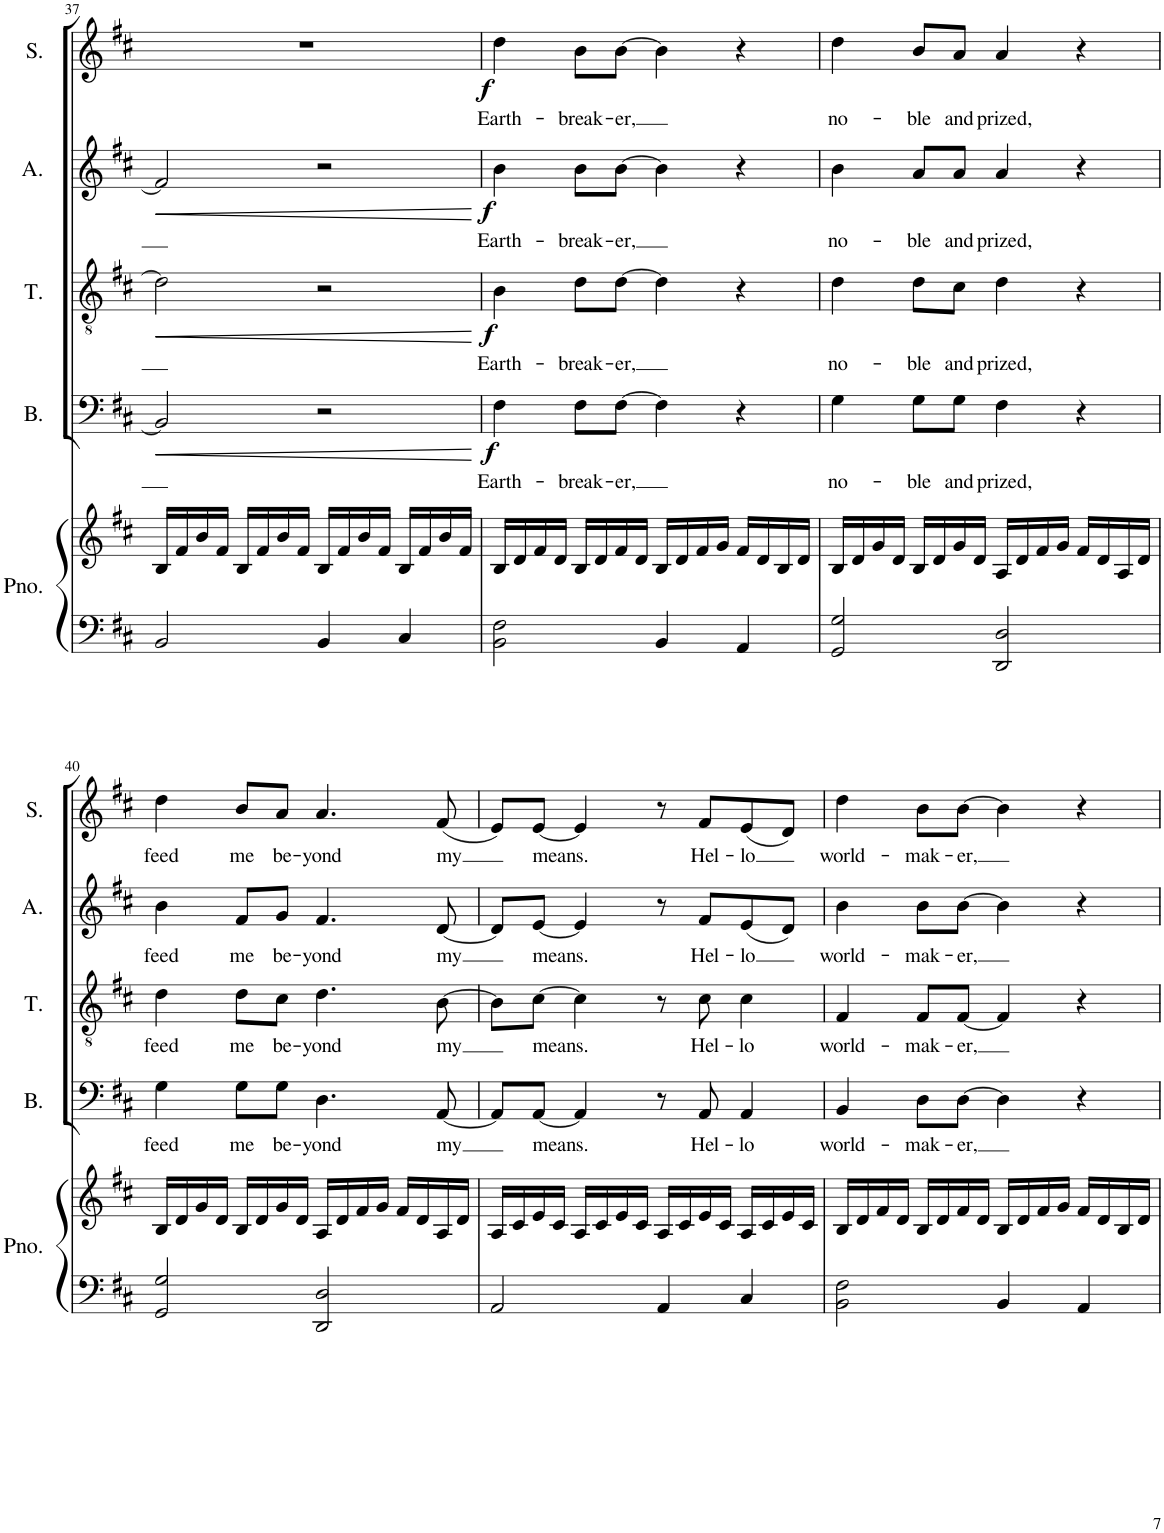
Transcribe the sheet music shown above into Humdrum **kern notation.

**kern	**kern	**kern	**text	**dynam	**kern	**text	**dynam	**kern	**text	**dynam	**kern	**text	**dynam
*part5	*part5	*part4	*part4	*part4	*part3	*part3	*part3	*part2	*part2	*part2	*part1	*part1	*part1
*staff6	*staff5	*staff4	*staff4	*staff4	*staff3	*staff3	*staff3	*staff2	*staff2	*staff2	*staff1	*staff1	*staff1
*I"Piano	*	*I"Bass	*	*	*I"Tenor	*	*	*I"Alto	*	*	*I"Soprano	*	*
*I'Pno.	*	*I'B.	*	*	*I'T.	*	*	*I'A.	*	*	*I'S.	*	*
!!LO:PB:g=z
*clefF4	*clefG2	*clefF4	*	*	*clefGv2	*	*	*clefG2	*	*	*clefG2	*	*
*k[f#c#]	*k[f#c#]	*k[f#c#]	*	*	*k[f#c#]	*	*	*k[f#c#]	*	*	*k[f#c#]	*	*
*M4/4	*M4/4	*M4/4	*	*	*M4/4	*	*	*M4/4	*	*	*M4/4	*	*
=37	=37	=37	=37	=37	=37	=37	=37	=37	=37	=37	=37	=37	=37
!	!	!	!	!LO:HP:b	!	!	!LO:HP:b	!	!	!LO:HP:b	!	!	!
2BB/	16B/LL	2BB/]	.	<	2d\]	.	<	2f#/]	.	<	1r	.	.
.	16f#/	.	.	.	.	.	.	.	.	.	.	.	.
.	16b/	.	.	.	.	.	.	.	.	.	.	.	.
.	16f#/JJ	.	.	.	.	.	.	.	.	.	.	.	.
.	16B/LL	.	.	.	.	.	.	.	.	.	.	.	.
.	16f#/	.	.	.	.	.	.	.	.	.	.	.	.
.	16b/	.	.	.	.	.	.	.	.	.	.	.	.
.	16f#/JJ	.	.	.	.	.	.	.	.	.	.	.	.
4BB/	16B/LL	2r	.	.	2r	.	.	2r	.	.	.	.	.
.	16f#/	.	.	.	.	.	.	.	.	.	.	.	.
.	16b/	.	.	.	.	.	.	.	.	.	.	.	.
.	16f#/JJ	.	.	.	.	.	.	.	.	.	.	.	.
4C#/	16B/LL	.	.	.	.	.	.	.	.	.	.	.	.
.	16f#/	.	.	.	.	.	.	.	.	.	.	.	.
.	16b/	.	.	.	.	.	.	.	.	.	.	.	.
.	16f#/JJ	.	.	.	.	.	.	.	.	.	.	.	.
.	.	.	.	[	.	.	[	.	.	[	.	.	.
=38	=38	=38	=38	=38	=38	=38	=38	=38	=38	=38	=38	=38	=38
!	!	!	!LO:LY:b	!LO:DY:b	!	!LO:LY:b	!LO:DY:b	!	!LO:LY:b	!LO:DY:b	!	!LO:LY:b	!LO:DY:b
2BB\ 2F#\	16B/LL	4F#\	Earth-	f	4B\	Earth-	f	4b\	Earth-	f	4dd\	Earth-	f
.	16d/	.	.	.	.	.	.	.	.	.	.	.	.
.	16f#/	.	.	.	.	.	.	.	.	.	.	.	.
.	16d/JJ	.	.	.	.	.	.	.	.	.	.	.	.
!	!	!	!LO:LY:b	!	!	!LO:LY:b	!	!	!LO:LY:b	!	!	!LO:LY:b	!
.	16B/LL	8F#\L	-break-	.	8d\L	-break-	.	8b\L	-break-	.	8b\L	-break-	.
.	16d/	.	.	.	.	.	.	.	.	.	.	.	.
!	!	!	!LO:LY:b	!	!	!LO:LY:b	!	!	!LO:LY:b	!	!	!LO:LY:b	!
.	16f#/	[8F#\J	-er,	.	[8d\J	-er,	.	[8b\J	-er,	.	[8b\J	-er,	.
.	16d/JJ	.	.	.	.	.	.	.	.	.	.	.	.
4BB/	16B/LL	4F#\]	.	.	4d\]	.	.	4b\]	.	.	4b\]	.	.
.	16d/	.	.	.	.	.	.	.	.	.	.	.	.
.	16f#/	.	.	.	.	.	.	.	.	.	.	.	.
.	16g/JJ	.	.	.	.	.	.	.	.	.	.	.	.
4AA/	16f#/LL	4r	.	.	4r	.	.	4r	.	.	4r	.	.
.	16d/	.	.	.	.	.	.	.	.	.	.	.	.
.	16B/	.	.	.	.	.	.	.	.	.	.	.	.
.	16d/JJ	.	.	.	.	.	.	.	.	.	.	.	.
=39	=39	=39	=39	=39	=39	=39	=39	=39	=39	=39	=39	=39	=39
!	!	!	!LO:LY:b	!	!	!LO:LY:b	!	!	!LO:LY:b	!	!	!LO:LY:b	!
2GG/ 2G/	16B/LL	4G\	no-	.	4d\	no-	.	4b\	no-	.	4dd\	no-	.
.	16d/	.	.	.	.	.	.	.	.	.	.	.	.
.	16g/	.	.	.	.	.	.	.	.	.	.	.	.
.	16d/JJ	.	.	.	.	.	.	.	.	.	.	.	.
!	!	!	!LO:LY:b	!	!	!LO:LY:b	!	!	!LO:LY:b	!	!	!LO:LY:b	!
.	16B/LL	8G\L	-ble	.	8d\L	-ble	.	8a/L	-ble	.	8b/L	-ble	.
.	16d/	.	.	.	.	.	.	.	.	.	.	.	.
!	!	!	!LO:LY:b	!	!	!LO:LY:b	!	!	!LO:LY:b	!	!	!LO:LY:b	!
.	16g/	8G\J	and	.	8c#\J	and	.	8a/J	and	.	8a/J	and	.
.	16d/JJ	.	.	.	.	.	.	.	.	.	.	.	.
!	!	!	!LO:LY:b	!	!	!LO:LY:b	!	!	!LO:LY:b	!	!	!LO:LY:b	!
2DD/ 2D/	16A/LL	4F#\	prized,	.	4d\	prized,	.	4a/	prized,	.	4a/	prized,	.
.	16d/	.	.	.	.	.	.	.	.	.	.	.	.
.	16f#/	.	.	.	.	.	.	.	.	.	.	.	.
.	16g/JJ	.	.	.	.	.	.	.	.	.	.	.	.
.	16f#/LL	4r	.	.	4r	.	.	4r	.	.	4r	.	.
.	16d/	.	.	.	.	.	.	.	.	.	.	.	.
.	16A/	.	.	.	.	.	.	.	.	.	.	.	.
.	16d/JJ	.	.	.	.	.	.	.	.	.	.	.	.
!!LO:LB:g=z
=40	=40	=40	=40	=40	=40	=40	=40	=40	=40	=40	=40	=40	=40
!	!	!	!LO:LY:b	!	!	!LO:LY:b	!	!	!LO:LY:b	!	!	!LO:LY:b	!
2GG/ 2G/	16B/LL	4G\	feed	.	4d\	feed	.	4b\	feed	.	4dd\	feed	.
.	16d/	.	.	.	.	.	.	.	.	.	.	.	.
.	16g/	.	.	.	.	.	.	.	.	.	.	.	.
.	16d/JJ	.	.	.	.	.	.	.	.	.	.	.	.
!	!	!	!LO:LY:b	!	!	!LO:LY:b	!	!	!LO:LY:b	!	!	!LO:LY:b	!
.	16B/LL	8G\L	me	.	8d\L	me	.	8f#/L	me	.	8b/L	me	.
.	16d/	.	.	.	.	.	.	.	.	.	.	.	.
!	!	!	!LO:LY:b	!	!	!LO:LY:b	!	!	!LO:LY:b	!	!	!LO:LY:b	!
.	16g/	8G\J	be-	.	8c#\J	be-	.	8g/J	be-	.	8a/J	be-	.
.	16d/JJ	.	.	.	.	.	.	.	.	.	.	.	.
!	!	!	!LO:LY:b	!	!	!LO:LY:b	!	!	!LO:LY:b	!	!	!LO:LY:b	!
2DD/ 2D/	16A/LL	4.D\	-yond	.	4.d\	-yond	.	4.f#/	-yond	.	4.a/	-yond	.
.	16d/	.	.	.	.	.	.	.	.	.	.	.	.
.	16f#/	.	.	.	.	.	.	.	.	.	.	.	.
.	16g/JJ	.	.	.	.	.	.	.	.	.	.	.	.
.	16f#/LL	.	.	.	.	.	.	.	.	.	.	.	.
.	16d/	.	.	.	.	.	.	.	.	.	.	.	.
!	!	!	!LO:LY:b	!	!	!LO:LY:b	!	!	!LO:LY:b	!	!	!LO:LY:b	!
.	16A/	[8AA/	my	.	[8B\	my	.	[8d/	my	.	(8f#/	my	.
.	16d/JJ	.	.	.	.	.	.	.	.	.	.	.	.
=41	=41	=41	=41	=41	=41	=41	=41	=41	=41	=41	=41	=41	=41
2AA/	16A/LL	8AA/L]	.	.	8B\L]	.	.	8d/L]	.	.	8e/L)	.	.
.	16c#/	.	.	.	.	.	.	.	.	.	.	.	.
!	!	!	!LO:LY:b	!	!	!LO:LY:b	!	!	!LO:LY:b	!	!	!LO:LY:b	!
.	16e/	[8AA/J	means.	.	[8c#\J	means.	.	[8e/J	means.	.	[8e/J	means.	.
.	16c#/JJ	.	.	.	.	.	.	.	.	.	.	.	.
.	16A/LL	4AA/]	.	.	4c#\]	.	.	4e/]	.	.	4e/]	.	.
.	16c#/	.	.	.	.	.	.	.	.	.	.	.	.
.	16e/	.	.	.	.	.	.	.	.	.	.	.	.
.	16c#/JJ	.	.	.	.	.	.	.	.	.	.	.	.
4AA/	16A/LL	8r	.	.	8r	.	.	8r	.	.	8r	.	.
.	16c#/	.	.	.	.	.	.	.	.	.	.	.	.
!	!	!	!LO:LY:b	!	!	!LO:LY:b	!	!	!LO:LY:b	!	!	!LO:LY:b	!
.	16e/	8AA/	Hel-	.	8c#\	Hel-	.	8f#/L	Hel-	.	8f#/L	Hel-	.
.	16c#/JJ	.	.	.	.	.	.	.	.	.	.	.	.
!	!	!	!LO:LY:b	!	!	!LO:LY:b	!	!	!LO:LY:b	!	!	!LO:LY:b	!
4C#/	16A/LL	4AA/	-lo	.	4c#\	-lo	.	(8e/	-lo	.	(8e/	-lo	.
.	16c#/	.	.	.	.	.	.	.	.	.	.	.	.
.	16e/	.	.	.	.	.	.	8d/J)	.	.	8d/J)	.	.
.	16c#/JJ	.	.	.	.	.	.	.	.	.	.	.	.
=42	=42	=42	=42	=42	=42	=42	=42	=42	=42	=42	=42	=42	=42
!	!	!	!LO:LY:b	!	!	!LO:LY:b	!	!	!LO:LY:b	!	!	!LO:LY:b	!
2BB\ 2F#\	16B/LL	4BB/	world-	.	4F#/	world-	.	4b\	world-	.	4dd\	world-	.
.	16d/	.	.	.	.	.	.	.	.	.	.	.	.
.	16f#/	.	.	.	.	.	.	.	.	.	.	.	.
.	16d/JJ	.	.	.	.	.	.	.	.	.	.	.	.
!	!	!	!LO:LY:b	!	!	!LO:LY:b	!	!	!LO:LY:b	!	!	!LO:LY:b	!
.	16B/LL	8D\L	-mak-	.	8F#/L	-mak-	.	8b\L	-mak-	.	8b\L	-mak-	.
.	16d/	.	.	.	.	.	.	.	.	.	.	.	.
!	!	!	!LO:LY:b	!	!	!LO:LY:b	!	!	!LO:LY:b	!	!	!LO:LY:b	!
.	16f#/	[8D\J	-er,	.	[8F#/J	-er,	.	[8b\J	-er,	.	[8b\J	-er,	.
.	16d/JJ	.	.	.	.	.	.	.	.	.	.	.	.
4BB/	16B/LL	4D\]	.	.	4F#/]	.	.	4b\]	.	.	4b\]	.	.
.	16d/	.	.	.	.	.	.	.	.	.	.	.	.
.	16f#/	.	.	.	.	.	.	.	.	.	.	.	.
.	16g/JJ	.	.	.	.	.	.	.	.	.	.	.	.
4AA/	16f#/LL	4r	.	.	4r	.	.	4r	.	.	4r	.	.
.	16d/	.	.	.	.	.	.	.	.	.	.	.	.
.	16B/	.	.	.	.	.	.	.	.	.	.	.	.
.	16d/JJ	.	.	.	.	.	.	.	.	.	.	.	.
=	=	=	=	=	=	=	=	=	=	=	=	=	=
*-	*-	*-	*-	*-	*-	*-	*-	*-	*-	*-	*-	*-	*-
